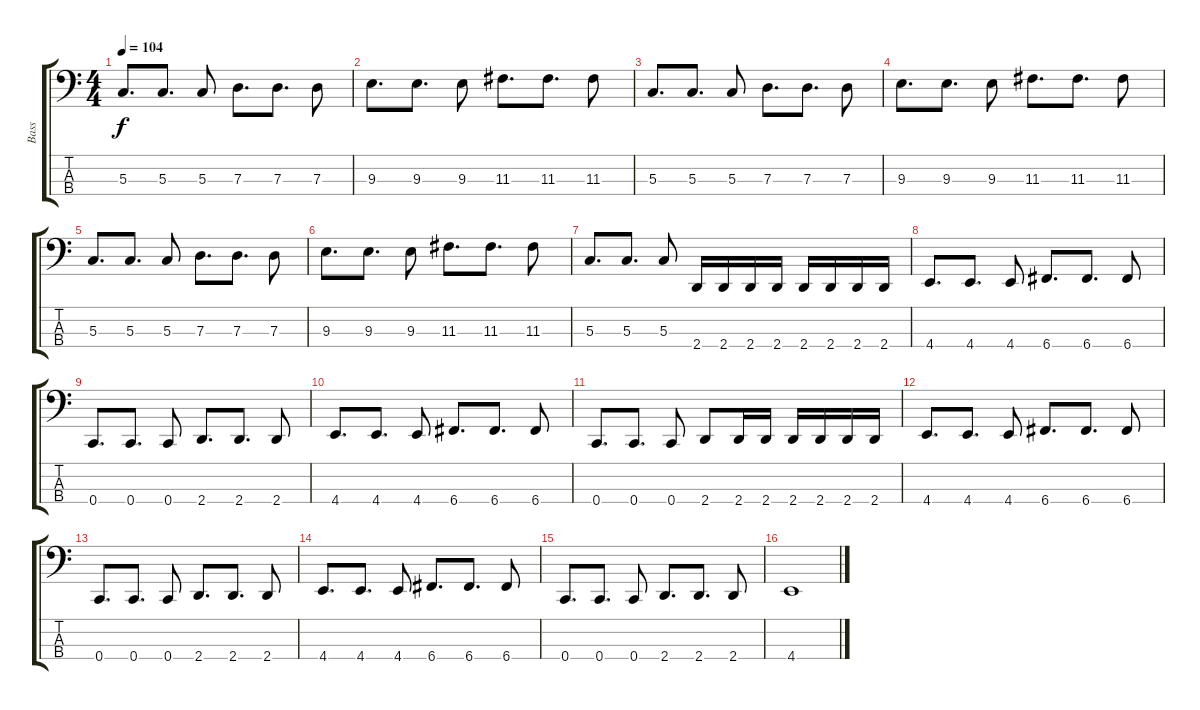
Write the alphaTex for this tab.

\track ("Bass" "Bass") {instrument electricbassfinger}
\staff {score tabs}
\tuning (F2 C2 G1 C1) {hide}
\ts (4 4)
\tempo 104
\clef f4
\ks c
5.3.8{d dy f} 5.3.8{d} 5.3.8 7.3.8{d} 7.3.8{d} 7.3.8 |
9.3.8{d} 9.3.8{d} 9.3.8 11.3.8{d} 11.3.8{d} 11.3.8 |
5.3.8{d} 5.3.8{d} 5.3.8 7.3.8{d} 7.3.8{d} 7.3.8 |
9.3.8{d} 9.3.8{d} 9.3.8 11.3.8{d} 11.3.8{d} 11.3.8 |
5.3.8{d} 5.3.8{d} 5.3.8 7.3.8{d} 7.3.8{d} 7.3.8 |
9.3.8{d} 9.3.8{d} 9.3.8 11.3.8{d} 11.3.8{d} 11.3.8 |
5.3.8{d} 5.3.8{d} 5.3.8 2.4.16 2.4.16 2.4.16 2.4.16 2.4.16 2.4.16 2.4.16 2.4.16 |
4.4.8{d} 4.4.8{d} 4.4.8 6.4.8{d} 6.4.8{d} 6.4.8 |
0.4.8{d} 0.4.8{d} 0.4.8 2.4.8{d} 2.4.8{d} 2.4.8 |
4.4.8{d} 4.4.8{d} 4.4.8 6.4.8{d} 6.4.8{d} 6.4.8 |
0.4.8{d} 0.4.8{d} 0.4.8 2.4.8 2.4.16 2.4.16 2.4.16 2.4.16 2.4.16 2.4.16 |
4.4.8{d} 4.4.8{d} 4.4.8 6.4.8{d} 6.4.8{d} 6.4.8 |
0.4.8{d} 0.4.8{d} 0.4.8 2.4.8{d} 2.4.8{d} 2.4.8 |
4.4.8{d} 4.4.8{d} 4.4.8 6.4.8{d} 6.4.8{d} 6.4.8 |
0.4.8{d} 0.4.8{d} 0.4.8 2.4.8{d} 2.4.8{d} 2.4.8 |
4.4.1
